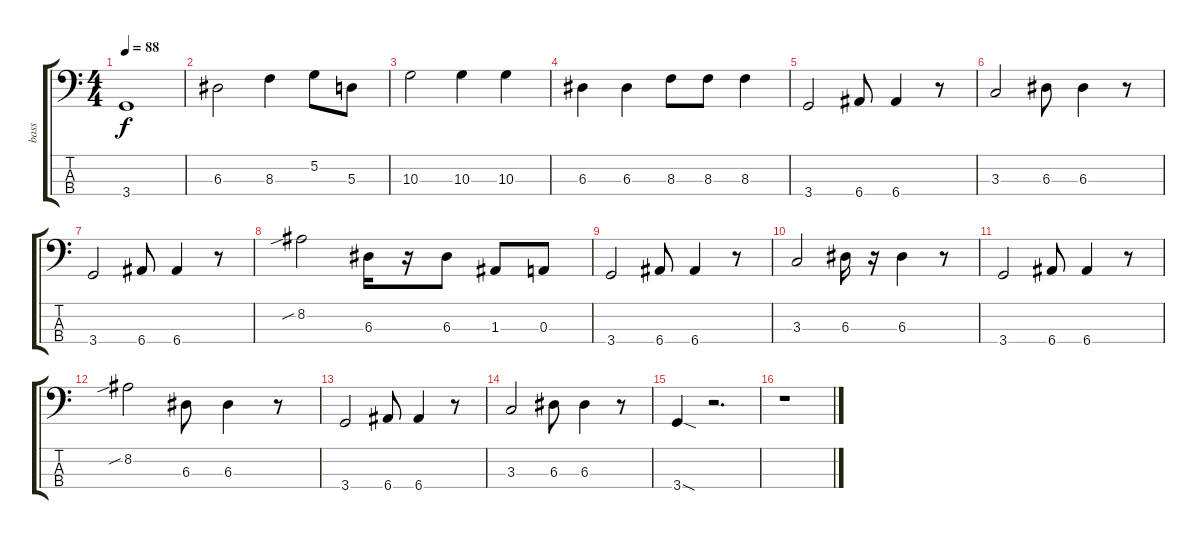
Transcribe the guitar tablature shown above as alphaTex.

\track ("bass" "bass") {instrument electricbassfinger}
\staff {score tabs}
\tuning (G2 D2 A1 E1) {hide}
\ts (4 4)
\tempo 88
\clef f4
\ks c
3.4.1{dy f} |
6.3.2 8.3.4 5.2.8 5.3.8 |
10.3.2 10.3.4 10.3.4 |
6.3.4 6.3.4 8.3.8 8.3.8 8.3.4 |
3.4.2 6.4.8 6.4.4 r.8 |
3.3.2 6.3.8 6.3.4 r.8 |
3.4.2 6.4.8 6.4.4 r.8 |
8.2{sib}.2 6.3.16 r.16 6.3.8 1.3.8 0.3.8 |
3.4.2 6.4.8 6.4.4 r.8 |
3.3.2 6.3.16 r.16 6.3.4 r.8 |
3.4.2 6.4.8 6.4.4 r.8 |
8.2{sib}.2 6.3.8 6.3.4 r.8 |
3.4.2 6.4.8 6.4.4 r.8 |
3.3.2 6.3.8 6.3.4 r.8 |
3.4{sod}.4 r.2{d} |
r.1
